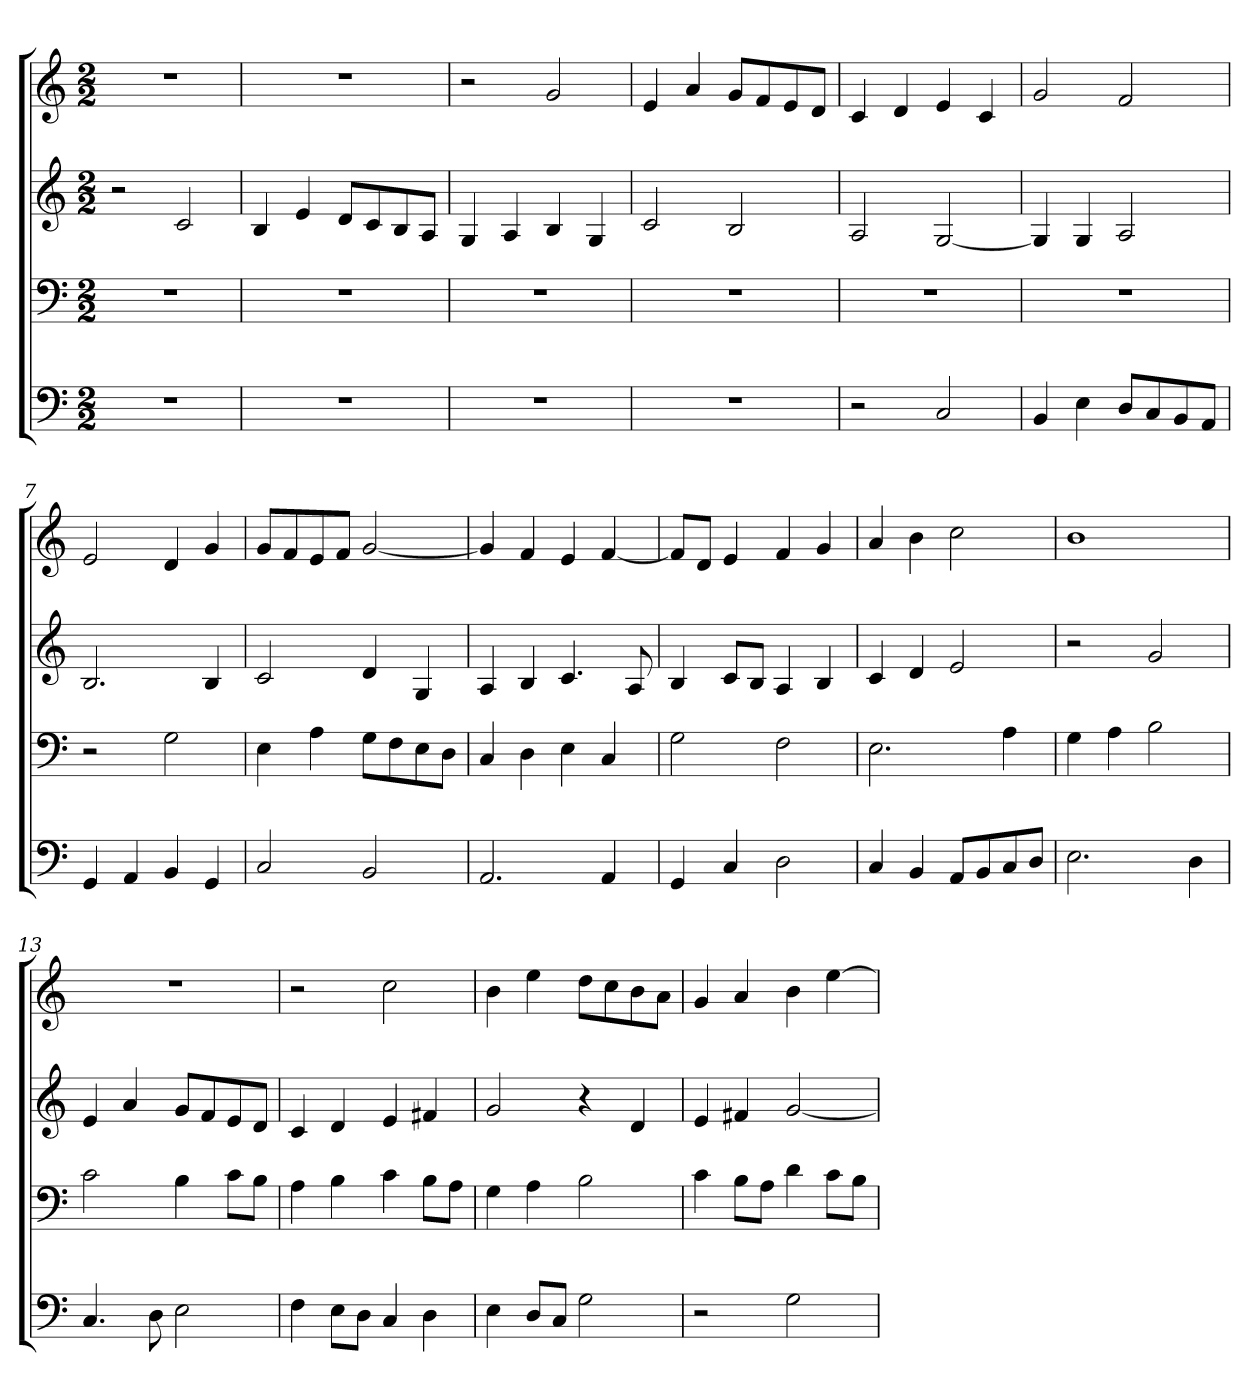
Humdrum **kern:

**kern	**kern	**kern	**kern
*part4	*part3	*part2	*part1
*staff4	*staff3	*staff2	*staff1
*clefF4	*clefF4	*clefG2	*clefG2
*k[]	*k[]	*k[]	*k[]
*C:ion	*C:ion	*C:ion	*C:ion
*M2/2	*M2/2	*M2/2	*M2/2
*MM120	*MM120	*MM120	*MM120
=1	=1	=1	=1
1r	1r	2r	1r
.	.	2c	.
=2	=2	=2	=2
1r	1r	4B	1r
.	.	4e	.
.	.	8d/L	.
.	.	8c/	.
.	.	8B/	.
.	.	8A/J	.
=3	=3	=3	=3
1r	1r	4G	2r
.	.	4A	.
.	.	4B	2g
.	.	4G	.
=4	=4	=4	=4
1r	1r	2c	4e
.	.	.	4a
.	.	2B	8g/L
.	.	.	8f/
.	.	.	8e/
.	.	.	8d/J
=5	=5	=5	=5
2r	1r	2A	4c
.	.	.	4d
2C	.	[2G	4e
.	.	.	4c
=6	=6	=6	=6
4BB	1r	4G]	2g
4E	.	4G	.
8D/L	.	2A	2f
8C/	.	.	.
8BB/	.	.	.
8AA/J	.	.	.
=7	=7	=7	=7
4GG	2r	2.B	2e
4AA	.	.	.
4BB	2G	.	4d
4GG	.	4B	4g
=8	=8	=8	=8
2C	4E	2c	8g/L
.	.	.	8f/
.	4A	.	8e/
.	.	.	8f/J
2BB	8G\L	4d	[2g
.	8F\	.	.
.	8E\	4G	.
.	8D\J	.	.
=9	=9	=9	=9
2.AA	4C	4A	4g]
.	4D	4B	4f
.	4E	4.c	4e
4AA	4C	.	[4f
.	.	8A	.
=10	=10	=10	=10
4GG	2G	4B	8f/L]
.	.	.	8d/J
4C	.	8c/L	4e
.	.	8B/J	.
2D	2F	4A	4f
.	.	4B	4g
=11	=11	=11	=11
4C	2.E	4c	4a
4BB	.	4d	4b
8AA/L	.	2e	2cc
8BB/	.	.	.
8C/	4A	.	.
8D/J	.	.	.
=12	=12	=12	=12
2.E	4G	2r	1b
.	4A	.	.
.	2B	2g	.
4D	.	.	.
=13	=13	=13	=13
4.C	2c	4e	1r
.	.	4a	.
8D	.	.	.
2E	4B	8g/L	.
.	.	8f/	.
.	8c\L	8e/	.
.	8B\J	8d/J	.
=14	=14	=14	=14
4F	4A	4c	2r
8E\L	4B	4d	.
8D\J	.	.	.
4C	4c	4e	2cc
4D	8B\L	4f#X	.
.	8A\J	.	.
=15	=15	=15	=15
4E	4G	2g	4b
8D/L	4A	.	4ee
8C/J	.	.	.
2G	2B	4r	8dd\L
.	.	.	8cc\
.	.	4d	8b\
.	.	.	8a\J
=16	=16	=16	=16
2r	4c	4e	4g
.	8B\L	4f#X	4a
.	8A\J	.	.
2G	4d	[2g	4b
.	8c\L	.	[4ee
.	8B\J	.	.
=	=	=	=
*-	*-	*-	*-
